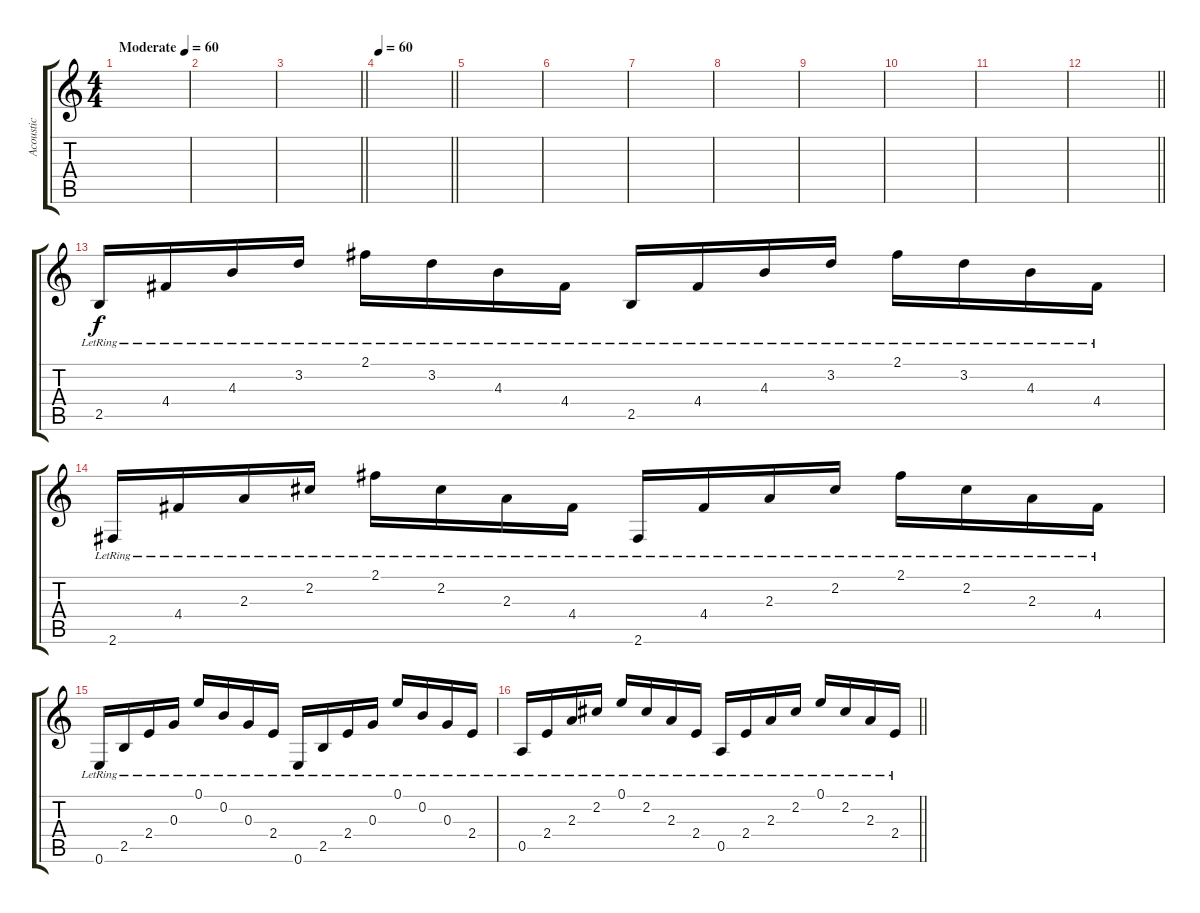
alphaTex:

\track ("Acoustic" "Acoustic") {instrument acousticguitarsteel}
\staff {score tabs}
\tuning (E4 B3 G3 D3 A2 E2) {hide}
\ts (4 4)
\tempo (60 "Moderate")
\tempo 80
\tempo (60 "Moderate")
\clef g2
\ks c
|
|
\barLineRight lightlight
|
\tempo 60
\barLineRight lightlight
|
|
|
|
|
|
|
|
\barLineRight lightlight
|
\section ("" "")
2.5{lr}.16 4.4{lr}.16 4.3{lr}.16 3.2{lr}.16 2.1{lr}.16 3.2{lr}.16 4.3{lr}.16 4.4{lr}.16 2.5{lr}.16 4.4{lr}.16 4.3{lr}.16 3.2{lr}.16 2.1{lr}.16 3.2{lr}.16 4.3{lr}.16 4.4{lr}.16 |
2.6{lr}.16 4.4{lr}.16 2.3{lr}.16 2.2{lr}.16 2.1{lr}.16 2.2{lr}.16 2.3{lr}.16 4.4{lr}.16 2.6{lr}.16 4.4{lr}.16 2.3{lr}.16 2.2{lr}.16 2.1{lr}.16 2.2{lr}.16 2.3{lr}.16 4.4{lr}.16 |
0.6{lr}.16 2.5{lr}.16 2.4{lr}.16 0.3{lr}.16 0.1{lr}.16 0.2{lr}.16 0.3{lr}.16 2.4{lr}.16 0.6{lr}.16 2.5{lr}.16 2.4{lr}.16 0.3{lr}.16 0.1{lr}.16 0.2{lr}.16 0.3{lr}.16 2.4{lr}.16 |
\barLineRight lightlight
0.5{lr}.16 2.4{lr}.16 2.3{lr}.16 2.2{lr}.16 0.1{lr}.16 2.2{lr}.16 2.3{lr}.16 2.4{lr}.16 0.5{lr}.16 2.4{lr}.16 2.3{lr}.16 2.2{lr}.16 0.1{lr}.16 2.2{lr}.16 2.3{lr}.16 2.4{lr}.16
